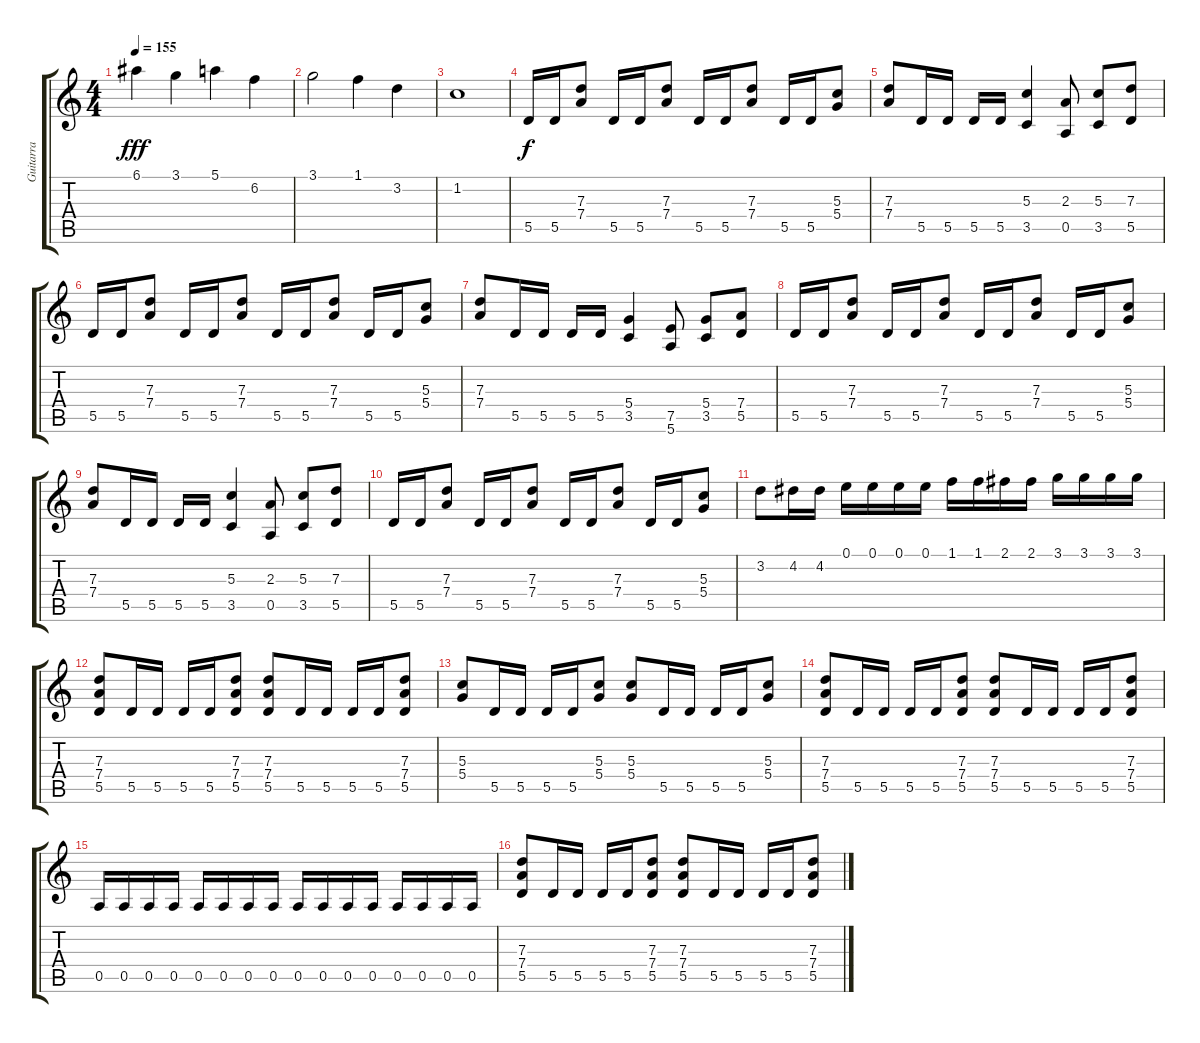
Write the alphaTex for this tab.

\track ("Guitarra" "Guitarra") {instrument overdrivenguitar}
\staff {score tabs}
\tuning (E4 B3 G3 D3 A2 E2) {hide}
\ts (4 4)
\tempo 155
\clef g2
\ks c
6.1.4{dy fff} 3.1.4 5.1.4 6.2.4 |
3.1.2 1.1.4 3.2.4 |
1.2.1 |
5.5.16{dy f} 5.5.16 (7.3 7.4).8 5.5.16 5.5.16 (7.3 7.4).8 5.5.16 5.5.16 (7.3 7.4).8 5.5.16 5.5.16 (5.3 5.4).8 |
(7.3 7.4).8 5.5.16 5.5.16 5.5.16 5.5.16 (5.3 3.5).4 (2.3 0.5).8 (5.3 3.5).8 (7.3 5.5).8 |
5.5.16 5.5.16 (7.3 7.4).8 5.5.16 5.5.16 (7.3 7.4).8 5.5.16 5.5.16 (7.3 7.4).8 5.5.16 5.5.16 (5.3 5.4).8 |
(7.3 7.4).8 5.5.16 5.5.16 5.5.16 5.5.16 (5.4 3.5).4 (7.5 5.6).8 (5.4 3.5).8 (7.4 5.5).8 |
5.5.16 5.5.16 (7.3 7.4).8 5.5.16 5.5.16 (7.3 7.4).8 5.5.16 5.5.16 (7.3 7.4).8 5.5.16 5.5.16 (5.3 5.4).8 |
(7.3 7.4).8 5.5.16 5.5.16 5.5.16 5.5.16 (5.3 3.5).4 (2.3 0.5).8 (5.3 3.5).8 (7.3 5.5).8 |
5.5.16 5.5.16 (7.3 7.4).8 5.5.16 5.5.16 (7.3 7.4).8 5.5.16 5.5.16 (7.3 7.4).8 5.5.16 5.5.16 (5.3 5.4).8 |
3.2.8 4.2.16 4.2.16 0.1.16 0.1.16 0.1.16 0.1.16 1.1.16 1.1.16 2.1.16 2.1.16 3.1.16 3.1.16 3.1.16 3.1.16 |
(7.3 7.4 5.5).8 5.5.16 5.5.16 5.5.16 5.5.16 (7.3 7.4 5.5).8 (7.3 7.4 5.5).8 5.5.16 5.5.16 5.5.16 5.5.16 (7.3 7.4 5.5).8 |
(5.3 5.4).8 5.5.16 5.5.16 5.5.16 5.5.16 (5.3 5.4).8 (5.3 5.4).8 5.5.16 5.5.16 5.5.16 5.5.16 (5.3 5.4).8 |
(7.3 7.4 5.5).8 5.5.16 5.5.16 5.5.16 5.5.16 (7.3 7.4 5.5).8 (7.3 7.4 5.5).8 5.5.16 5.5.16 5.5.16 5.5.16 (7.3 7.4 5.5).8 |
0.5.16 0.5.16 0.5.16 0.5.16 0.5.16 0.5.16 0.5.16 0.5.16 0.5.16 0.5.16 0.5.16 0.5.16 0.5.16 0.5.16 0.5.16 0.5.16 |
(7.3 7.4 5.5).8 5.5.16 5.5.16 5.5.16 5.5.16 (7.3 7.4 5.5).8 (7.3 7.4 5.5).8 5.5.16 5.5.16 5.5.16 5.5.16 (7.3 7.4 5.5).8
